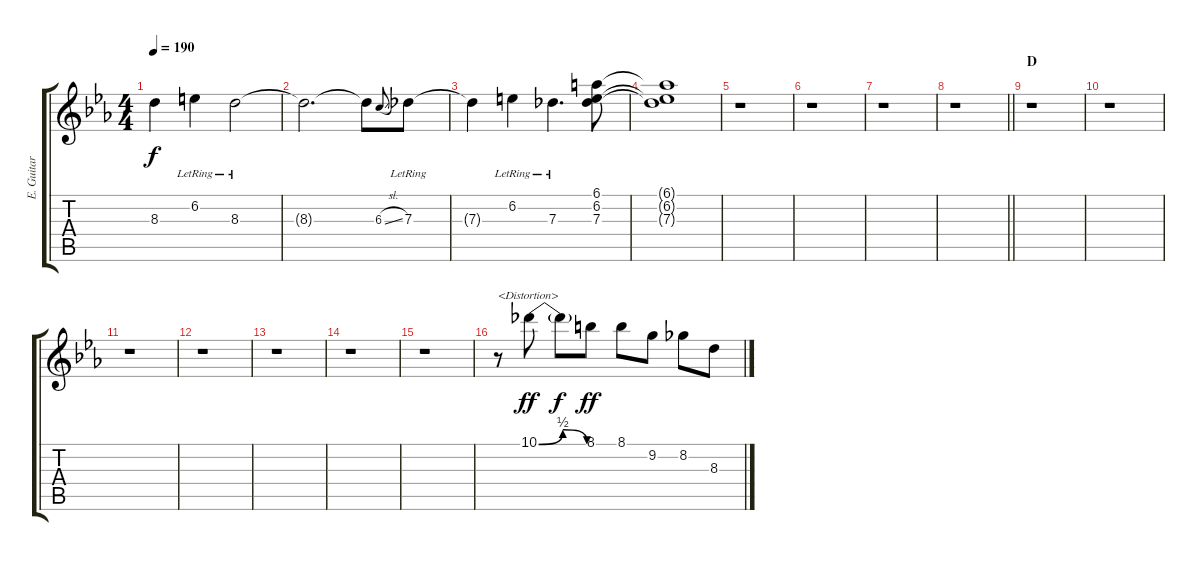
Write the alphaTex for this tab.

\track ("E. Guitar IV" "E. Guitar ") {instrument electricguitarclean}
\staff {score tabs}
\tuning (Eb4 Bb3 Gb3 Db3 Ab2 Eb2) {hide}
\ts (4 4)
\tempo 190
\clef g2
\ks eb
8.3{t}.4{dy f} 6.2{lr}.4 8.3{lr}.2 |
8.3{t}.2{d} 8.3{t}.8 6.3{sl}.8{gr onbeat} 7.3{lr}.8 |
7.3{t}.4 6.2{lr}.4 7.3{lr}.4{d} (6.1 6.2 7.3).8 |
(6.1{t} 6.2{t} 7.3{t}).1 |
r.1 |
r.1 |
r.1 |
\barLineRight lightlight
r.1 |
\section ("" "D")
r.1 |
r.1 |
r.1 |
r.1 |
r.1 |
r.1 |
r.1 |
r.8{txt "<Distortion>" instrument overdrivenguitar} 10.1{be (bendrelease 0 0 30 2 30 2 60 0)}.8{dy ff} 10.1{t}.8{dy f} 8.1.8{dy ff} 8.1.8 9.2.8 8.2.8 8.3.8
